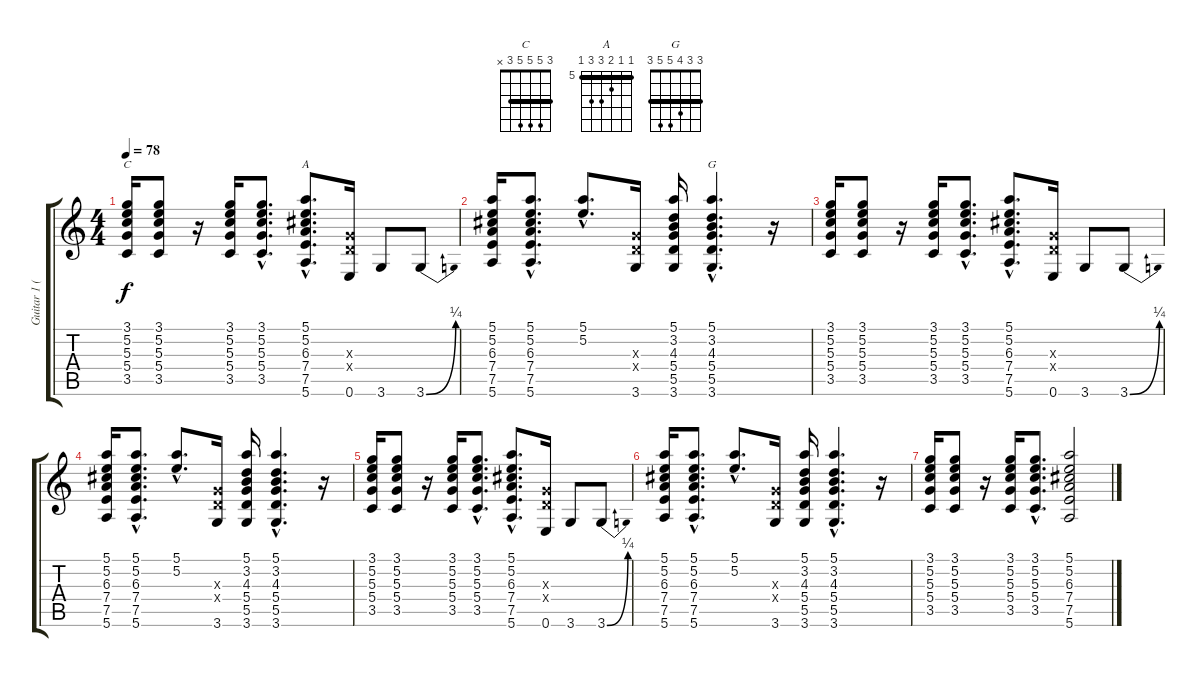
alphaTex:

\track ("Guitar 1 (Distortion)" "Guitar 1 (") {instrument distortionguitar}
\staff {score tabs}
\tuning (E4 B3 G3 D3 A2 E2) {hide}
\chord ("C" 3 5 5 5 3 x) {barre 3}
\chord ("A" 5 5 6 7 7 5) {firstfret 5 barre 5}
\chord ("G" 3 3 4 5 5 3) {barre 3}
\ts (4 4)
\tempo 78
\clef g2
\ks c
(3.1 5.2 5.3 5.4 3.5).16{ch "C" dy f} (3.1 5.2 5.3 5.4 3.5).8 r.16 (3.1 5.2 5.3 5.4 3.5).16 (3.1{hac} 5.2{hac} 5.3{hac} 5.4{hac} 3.5{hac}).8{d} (5.1{hac} 5.2{hac} 6.3{hac} 7.4{hac} 7.5{hac} 5.6{hac}).8{d ch "A"} (0.3{x} 0.4{x} 0.6).16 3.6.8 3.6{be (bend 0 0 60 1)}.8 |
(5.1 5.2 6.3 7.4 7.5 5.6).16 (5.1{hac} 5.2{hac} 6.3{hac} 7.4{hac} 7.5{hac} 5.6{hac}).8{d} (5.1{hac} 5.2{hac}).8{d} (0.3{x} 0.4{x} 3.6).16 (5.1 3.2 4.3 5.4 5.5 3.6).16 (5.1{hac} 3.2{hac} 4.3{hac} 5.4{hac} 5.5{hac} 3.6{hac}).4{d ch "G"} r.16 |
(3.1 5.2 5.3 5.4 3.5).16 (3.1 5.2 5.3 5.4 3.5).8 r.16 (3.1 5.2 5.3 5.4 3.5).16 (3.1{hac} 5.2{hac} 5.3{hac} 5.4{hac} 3.5{hac}).8{d} (5.1{hac} 5.2{hac} 6.3{hac} 7.4{hac} 7.5{hac} 5.6{hac}).8{d} (0.3{x} 0.4{x} 0.6).16 3.6.8 3.6{be (bend 0 0 60 1)}.8 |
(5.1 5.2 6.3 7.4 7.5 5.6).16{volume 10} (5.1{hac} 5.2{hac} 6.3{hac} 7.4{hac} 7.5{hac} 5.6{hac}).8{d} (5.1{hac} 5.2{hac}).8{d} (0.3{x} 0.4{x} 3.6).16 (5.1 3.2 4.3 5.4 5.5 3.6).16{volume 9} (5.1{hac} 3.2{hac} 4.3{hac} 5.4{hac} 5.5{hac} 3.6{hac}).4{d} r.16 |
(3.1 5.2 5.3 5.4 3.5).16{volume 8} (3.1 5.2 5.3 5.4 3.5).8 r.16 (3.1 5.2 5.3 5.4 3.5).16 (3.1{hac} 5.2{hac} 5.3{hac} 5.4{hac} 3.5{hac}).8{d} (5.1{hac} 5.2{hac} 6.3{hac} 7.4{hac} 7.5{hac} 5.6{hac}).8{d volume 7} (0.3{x} 0.4{x} 0.6).16 3.6.8 3.6{be (bend 0 0 60 1)}.8 |
(5.1 5.2 6.3 7.4 7.5 5.6).16{volume 6} (5.1{hac} 5.2{hac} 6.3{hac} 7.4{hac} 7.5{hac} 5.6{hac}).8{d} (5.1{hac} 5.2{hac}).8{d} (0.3{x} 0.4{x} 3.6).16 (5.1 3.2 4.3 5.4 5.5 3.6).16{volume 5} (5.1{hac} 3.2{hac} 4.3{hac} 5.4{hac} 5.5{hac} 3.6{hac}).4{d} r.16 |
(3.1 5.2 5.3 5.4 3.5).16{volume 4} (3.1 5.2 5.3 5.4 3.5).8 r.16 (3.1 5.2 5.3 5.4 3.5).16 (3.1{hac} 5.2{hac} 5.3{hac} 5.4{hac} 3.5{hac}).8{d} (5.1 5.2 6.3 7.4 7.5 5.6).2{volume 3}
